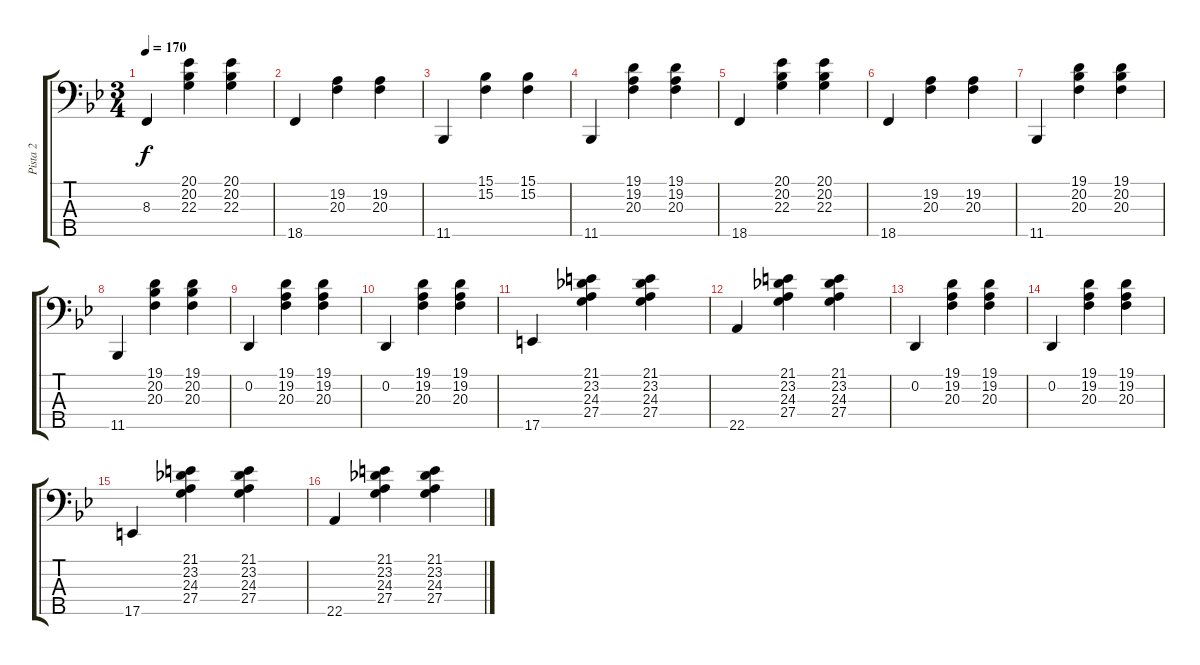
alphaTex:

\track ("Pista 2" "Pista 2") {instrument acousticgrandpiano}
\staff {score tabs}
\tuning (G2 D2 A1 E1 B0) {hide}
\ts (3 4)
\tempo 170
\clef f4
\ks bb
8.3.4{dy f} (20.1 20.2 22.3).4 (20.1 20.2 22.3).4 |
18.5.4 (19.2 20.3).4 (19.2 20.3).4 |
11.5.4 (15.1 15.2).4 (15.1 15.2).4 |
11.5.4 (19.1 19.2 20.3).4 (19.1 19.2 20.3).4 |
18.5.4 (20.1 20.2 22.3).4 (20.1 20.2 22.3).4 |
18.5.4 (19.2 20.3).4 (19.2 20.3).4 |
11.5.4 (19.1 20.2 20.3).4 (19.1 20.2 20.3).4 |
11.5.4 (19.1 20.2 20.3).4 (19.1 20.2 20.3).4 |
0.2.4 (19.1 19.2 20.3).4 (19.1 19.2 20.3).4 |
0.2.4 (19.1 19.2 20.3).4 (19.1 19.2 20.3).4 |
17.5.4 (21.1 23.2 24.3 27.4).4 (21.1 23.2 24.3 27.4).4 |
22.5.4 (21.1 23.2 24.3 27.4).4 (21.1 23.2 24.3 27.4).4 |
0.2.4 (19.1 19.2 20.3).4 (19.1 19.2 20.3).4 |
0.2.4 (19.1 19.2 20.3).4 (19.1 19.2 20.3).4 |
17.5.4 (21.1 23.2 24.3 27.4).4 (21.1 23.2 24.3 27.4).4 |
22.5.4 (21.1 23.2 24.3 27.4).4 (21.1 23.2 24.3 27.4).4
